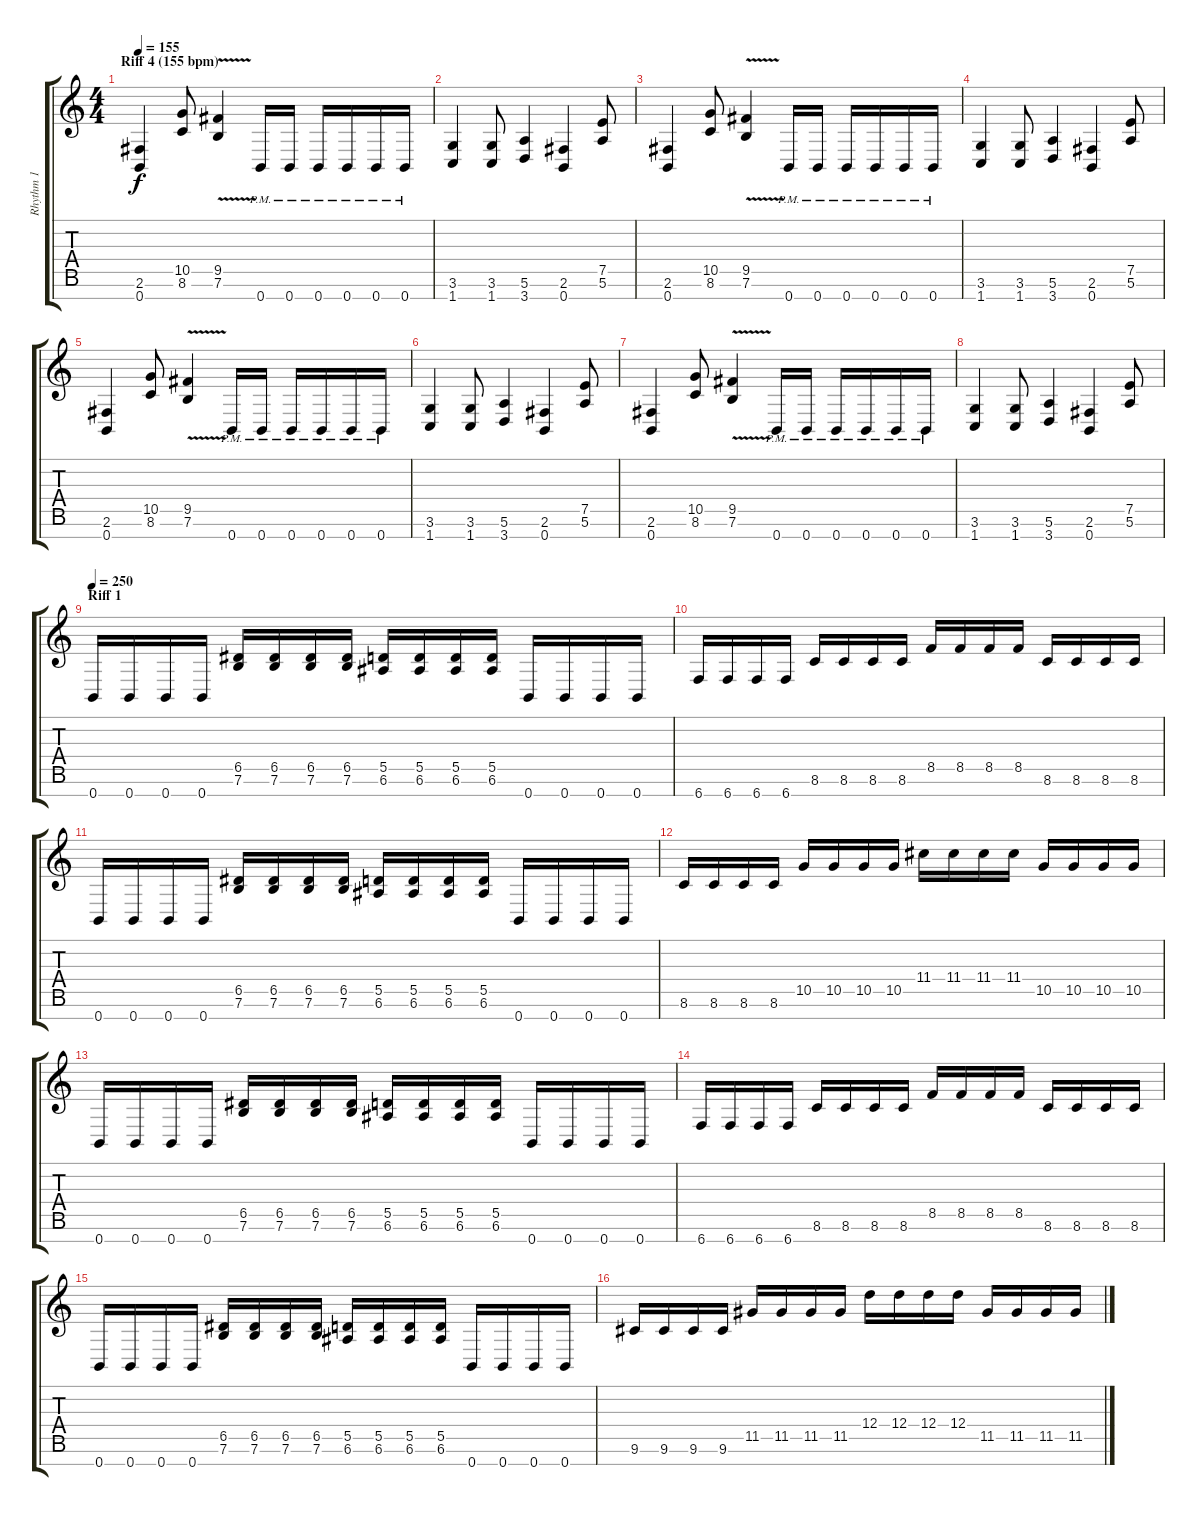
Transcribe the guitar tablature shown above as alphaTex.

\track ("Rhythm 1" "Rhythm 1") {instrument distortionguitar}
\staff {score tabs}
\tuning (E4 B3 G3 D3 A2 E2 B1) {hide}
\ts (4 4)
\section ("" "Riff 4 (155 bpm)")
\tempo 155
\clef g2
\ks c
(2.6 0.7).4{dy f} (10.5 8.6).8 (9.5{v} 7.6{v}).4 0.7{pm}.16 0.7{pm}.16 0.7{pm}.16 0.7{pm}.16 0.7{pm}.16 0.7{pm}.16 |
(3.6 1.7).4 (3.6 1.7).8 (5.6 3.7).4 (2.6 0.7).4 (7.5 5.6).8 |
(2.6 0.7).4 (10.5 8.6).8 (9.5{v} 7.6{v}).4 0.7{pm}.16 0.7{pm}.16 0.7{pm}.16 0.7{pm}.16 0.7{pm}.16 0.7{pm}.16 |
(3.6 1.7).4 (3.6 1.7).8 (5.6 3.7).4 (2.6 0.7).4 (7.5 5.6).8 |
(2.6 0.7).4 (10.5 8.6).8 (9.5{v} 7.6{v}).4 0.7{pm}.16 0.7{pm}.16 0.7{pm}.16 0.7{pm}.16 0.7{pm}.16 0.7{pm}.16 |
(3.6 1.7).4 (3.6 1.7).8 (5.6 3.7).4 (2.6 0.7).4 (7.5 5.6).8 |
(2.6 0.7).4 (10.5 8.6).8 (9.5{v} 7.6{v}).4 0.7{pm}.16 0.7{pm}.16 0.7{pm}.16 0.7{pm}.16 0.7{pm}.16 0.7{pm}.16 |
(3.6 1.7).4 (3.6 1.7).8 (5.6 3.7).4 (2.6 0.7).4 (7.5 5.6).8 |
\section ("" "Riff 1")
\tempo 250
0.7.16 0.7.16 0.7.16 0.7.16 (6.5 7.6).16 (6.5 7.6).16 (6.5 7.6).16 (6.5 7.6).16 (5.5 6.6).16 (5.5 6.6).16 (5.5 6.6).16 (5.5 6.6).16 0.7.16 0.7.16 0.7.16 0.7.16 |
6.7.16 6.7.16 6.7.16 6.7.16 8.6.16 8.6.16 8.6.16 8.6.16 8.5.16 8.5.16 8.5.16 8.5.16 8.6.16 8.6.16 8.6.16 8.6.16 |
0.7.16 0.7.16 0.7.16 0.7.16 (6.5 7.6).16 (6.5 7.6).16 (6.5 7.6).16 (6.5 7.6).16 (5.5 6.6).16 (5.5 6.6).16 (5.5 6.6).16 (5.5 6.6).16 0.7.16 0.7.16 0.7.16 0.7.16 |
8.6.16 8.6.16 8.6.16 8.6.16 10.5.16 10.5.16 10.5.16 10.5.16 11.4.16 11.4.16 11.4.16 11.4.16 10.5.16 10.5.16 10.5.16 10.5.16 |
0.7.16 0.7.16 0.7.16 0.7.16 (6.5 7.6).16 (6.5 7.6).16 (6.5 7.6).16 (6.5 7.6).16 (5.5 6.6).16 (5.5 6.6).16 (5.5 6.6).16 (5.5 6.6).16 0.7.16 0.7.16 0.7.16 0.7.16 |
6.7.16 6.7.16 6.7.16 6.7.16 8.6.16 8.6.16 8.6.16 8.6.16 8.5.16 8.5.16 8.5.16 8.5.16 8.6.16 8.6.16 8.6.16 8.6.16 |
0.7.16 0.7.16 0.7.16 0.7.16 (6.5 7.6).16 (6.5 7.6).16 (6.5 7.6).16 (6.5 7.6).16 (5.5 6.6).16 (5.5 6.6).16 (5.5 6.6).16 (5.5 6.6).16 0.7.16 0.7.16 0.7.16 0.7.16 |
9.6.16 9.6.16 9.6.16 9.6.16 11.5.16 11.5.16 11.5.16 11.5.16 12.4.16 12.4.16 12.4.16 12.4.16 11.5.16 11.5.16 11.5.16 11.5.16
